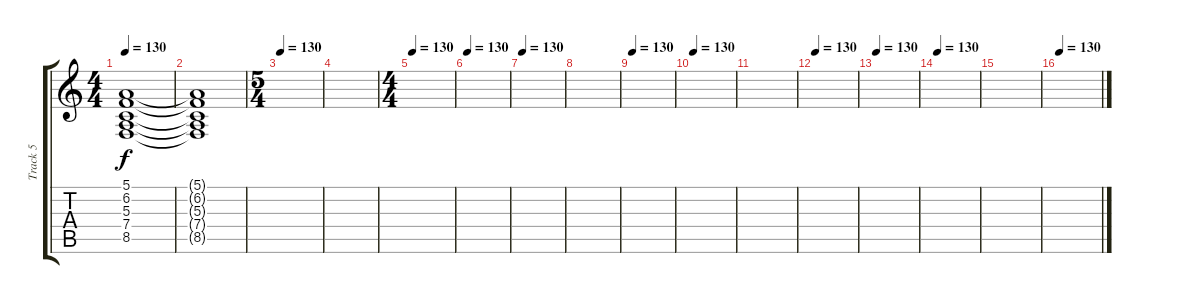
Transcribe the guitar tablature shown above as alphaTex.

\track ("Track 5" "Track 5") {instrument pad4choir}
\staff {score tabs}
\tuning (E4 B3 G3 D3 A2 E2) {hide}
\ts (4 4)
\tempo 130
\clef g2
\ks c
(5.1{t} 6.2{t} 5.3{t} 7.4{t} 8.5{t}).1{dy f} |
(5.1{t} 6.2{t} 5.3{t} 7.4{t} 8.5{t}).1 |
\ts (5 4)
\tempo 140
\tempo 130
|
|
\ts (4 4)
\tempo 130
|
\tempo 130
|
\tempo 130
|
|
\tempo 130
|
\tempo 130
|
|
\tempo 130
|
\tempo 130
|
\tempo 130
|
|
\tempo 130
